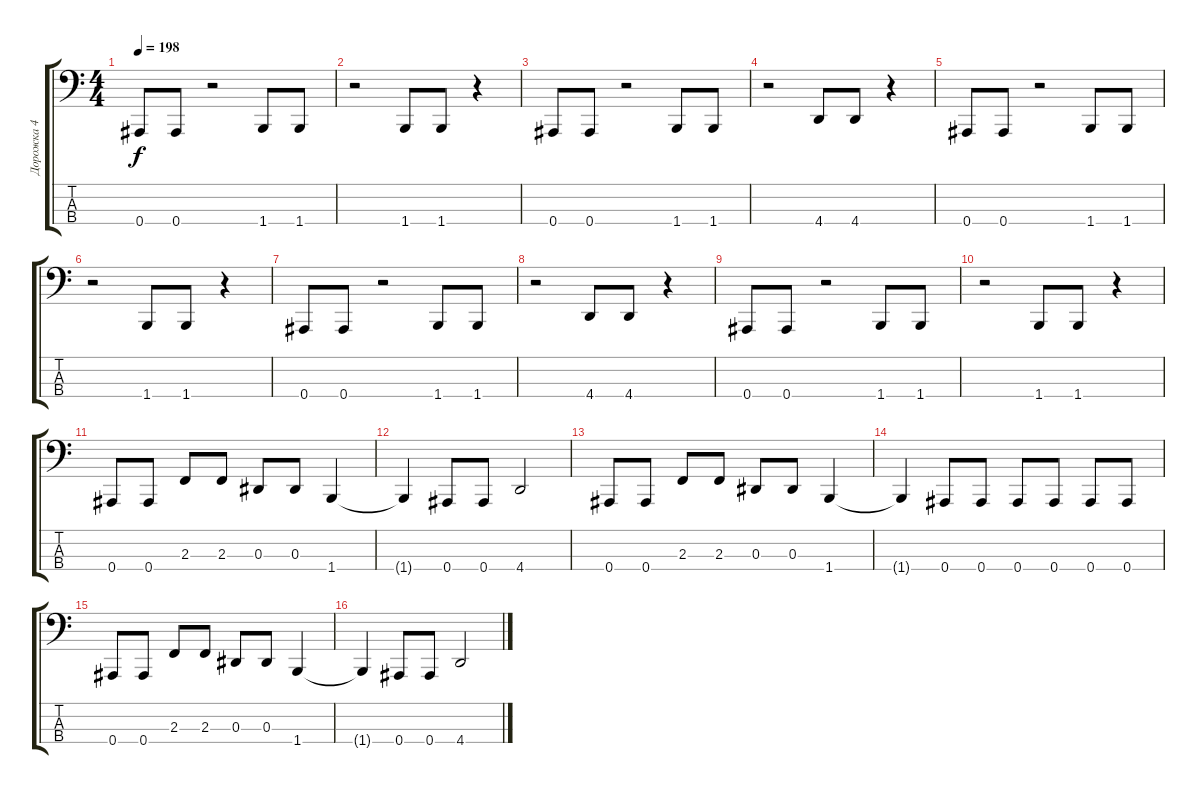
\track ("Дорожка 4" "Дорожка 4") {instrument electricbassfinger}
\staff {score tabs}
\tuning (Db2 Ab1 Eb1 Bb0) {hide}
\ts (4 4)
\tempo 198
\clef f4
\ks c
0.4.8{dy f} 0.4.8 r.2 1.4.8 1.4.8 |
r.2 1.4.8 1.4.8 r.4 |
0.4.8 0.4.8 r.2 1.4.8 1.4.8 |
r.2 4.4.8 4.4.8 r.4 |
0.4.8 0.4.8 r.2 1.4.8 1.4.8 |
r.2 1.4.8 1.4.8 r.4 |
0.4.8 0.4.8 r.2 1.4.8 1.4.8 |
r.2 4.4.8 4.4.8 r.4 |
0.4.8 0.4.8 r.2 1.4.8 1.4.8 |
r.2 1.4.8 1.4.8 r.4 |
0.4.8 0.4.8 2.3.8 2.3.8 0.3.8 0.3.8 1.4.4 |
1.4{t}.4 0.4.8 0.4.8 4.4.2 |
0.4.8 0.4.8 2.3.8 2.3.8 0.3.8 0.3.8 1.4.4 |
1.4{t}.4 0.4.8 0.4.8 0.4.8 0.4.8 0.4.8 0.4.8 |
0.4.8 0.4.8 2.3.8 2.3.8 0.3.8 0.3.8 1.4.4 |
1.4{t}.4 0.4.8 0.4.8 4.4.2
